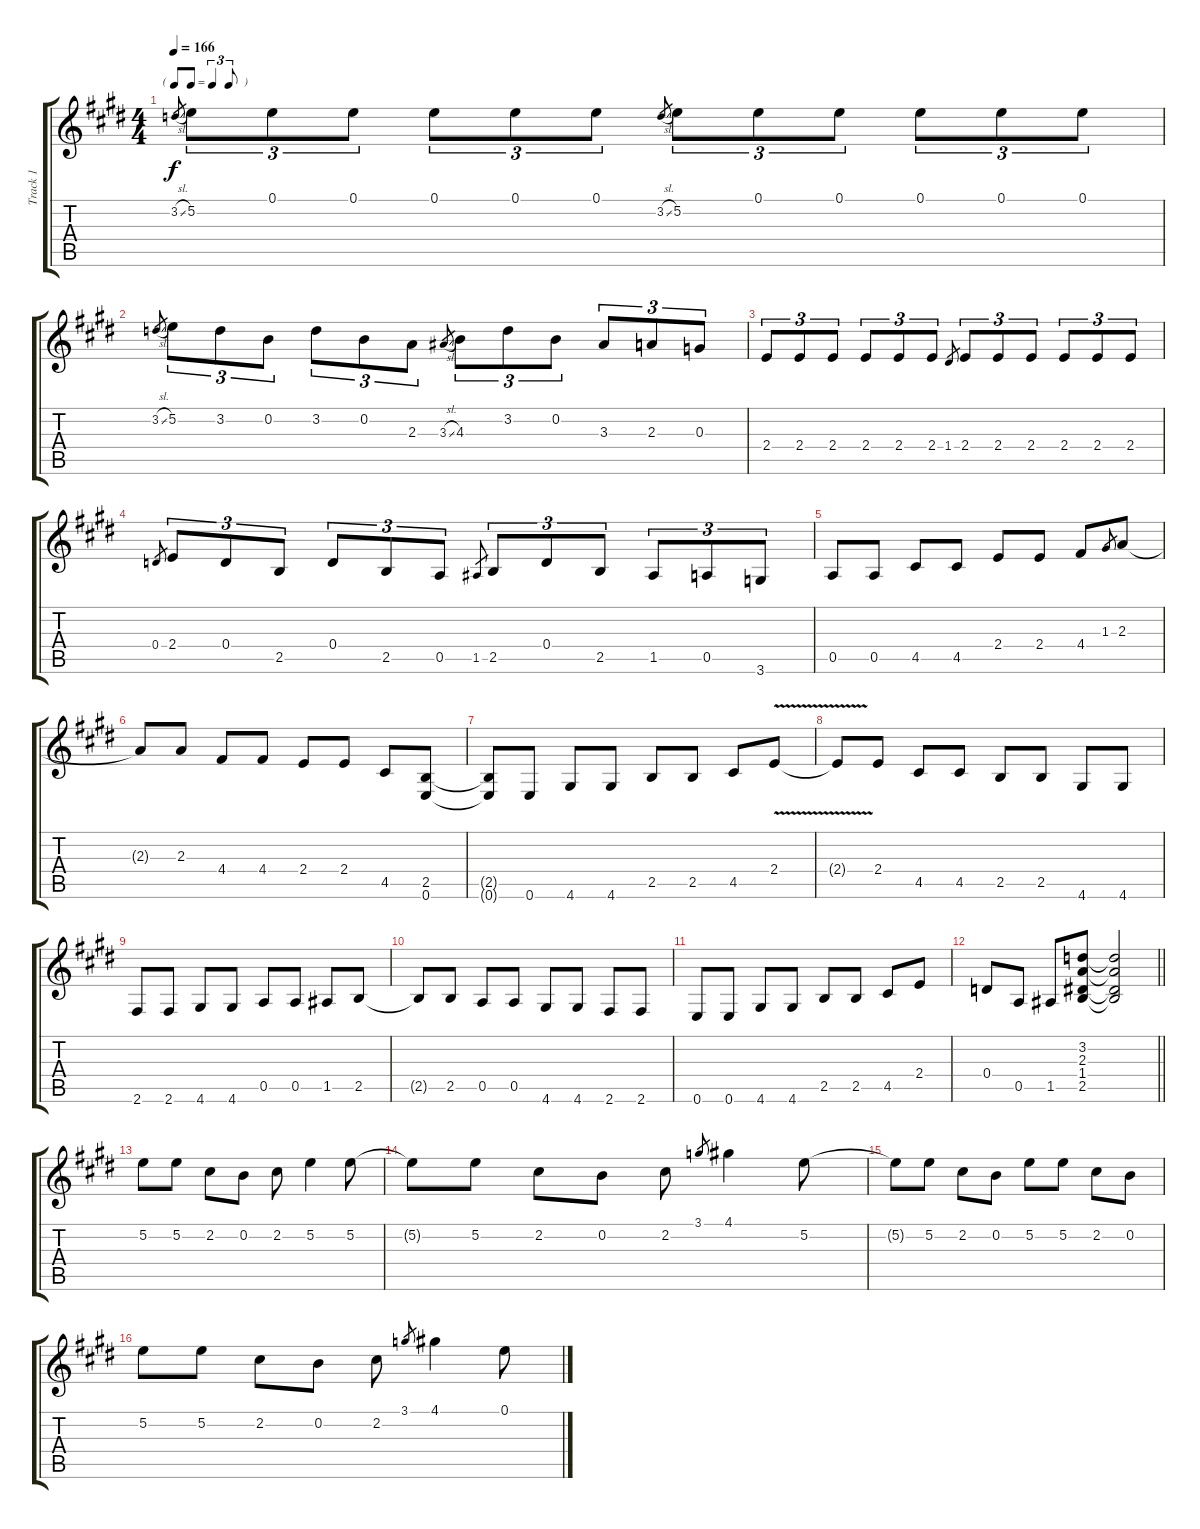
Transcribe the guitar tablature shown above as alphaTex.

\track ("Track 1" "Track 1") {instrument electricguitarjazz}
\staff {score tabs}
\tuning (E4 B3 G3 D3 A2 E2) {hide}
\ts (4 4)
\tf triplet8th
\tempo 166
\clef g2
\ks e
3.2{sl}.8{gr dy f instrument electricguitarjazz} 5.2.8{tu (3 2)} 0.1.8{tu (3 2)} 0.1.8{tu (3 2)} 0.1.8{tu (3 2)} 0.1.8{tu (3 2)} 0.1.8{tu (3 2)} 3.2{sl}.8{gr} 5.2.8{tu (3 2)} 0.1.8{tu (3 2)} 0.1.8{tu (3 2)} 0.1.8{tu (3 2)} 0.1.8{tu (3 2)} 0.1.8{tu (3 2)} |
3.2{sl}.8{gr} 5.2.8{tu (3 2)} 3.2.8{tu (3 2)} 0.2.8{tu (3 2)} 3.2.8{tu (3 2)} 0.2.8{tu (3 2)} 2.3.8{tu (3 2)} 3.3{sl}.8{gr} 4.3.8{tu (3 2)} 3.2.8{tu (3 2)} 0.2.8{tu (3 2)} 3.3.8{tu (3 2)} 2.3.8{tu (3 2)} 0.3.8{tu (3 2)} |
2.4.8{tu (3 2)} 2.4.8{tu (3 2)} 2.4.8{tu (3 2)} 2.4.8{tu (3 2)} 2.4.8{tu (3 2)} 2.4.8{tu (3 2)} 1.4.8{gr} 2.4.8{tu (3 2)} 2.4.8{tu (3 2)} 2.4.8{tu (3 2)} 2.4.8{tu (3 2)} 2.4.8{tu (3 2)} 2.4.8{tu (3 2)} |
0.4.8{gr} 2.4.8{tu (3 2)} 0.4.8{tu (3 2)} 2.5.8{tu (3 2)} 0.4.8{tu (3 2)} 2.5.8{tu (3 2)} 0.5.8{tu (3 2)} 1.5.8{gr} 2.5.8{tu (3 2)} 0.4.8{tu (3 2)} 2.5.8{tu (3 2)} 1.5.8{tu (3 2)} 0.5.8{tu (3 2)} 3.6.8{tu (3 2)} |
0.5.8 0.5.8 4.5.8 4.5.8 2.4.8 2.4.8 4.4.8 1.3.8{gr} 2.3.8 |
2.3{t}.8 2.3.8 4.4.8 4.4.8 2.4.8 2.4.8 4.5.8 (2.5 0.6).8 |
(2.5{t} 0.6{t}).8 0.6.8 4.6.8 4.6.8 2.5.8 2.5.8 4.5.8 2.4{v}.8 |
2.4{t}.8 2.4.8 4.5.8 4.5.8 2.5.8 2.5.8 4.6.8 4.6.8 |
2.6.8 2.6.8 4.6.8 4.6.8 0.5.8 0.5.8 1.5.8 2.5.8 |
2.5{t}.8 2.5.8 0.5.8 0.5.8 4.6.8 4.6.8 2.6.8 2.6.8 |
0.6.8 0.6.8 4.6.8 4.6.8 2.5.8 2.5.8 4.5.8 2.4.8 |
\barLineRight lightlight
0.4.8 0.5.8 1.5.8 (3.2 2.3 1.4 2.5).8 (3.2{t} 2.3{t} 1.4{t} 2.5{t}).2 |
5.2.8 5.2.8 2.2.8 0.2.8 2.2.8 5.2.4 5.2.8 |
5.2{t}.8 5.2.8 2.2.8 0.2.8 2.2.8 3.1.8{gr} 4.1.4 5.2.8 |
5.2{t}.8 5.2.8 2.2.8 0.2.8 5.2.8 5.2.8 2.2.8 0.2.8 |
5.2.8 5.2.8 2.2.8 0.2.8 2.2.8 3.1.8{gr} 4.1.4 0.1.8
